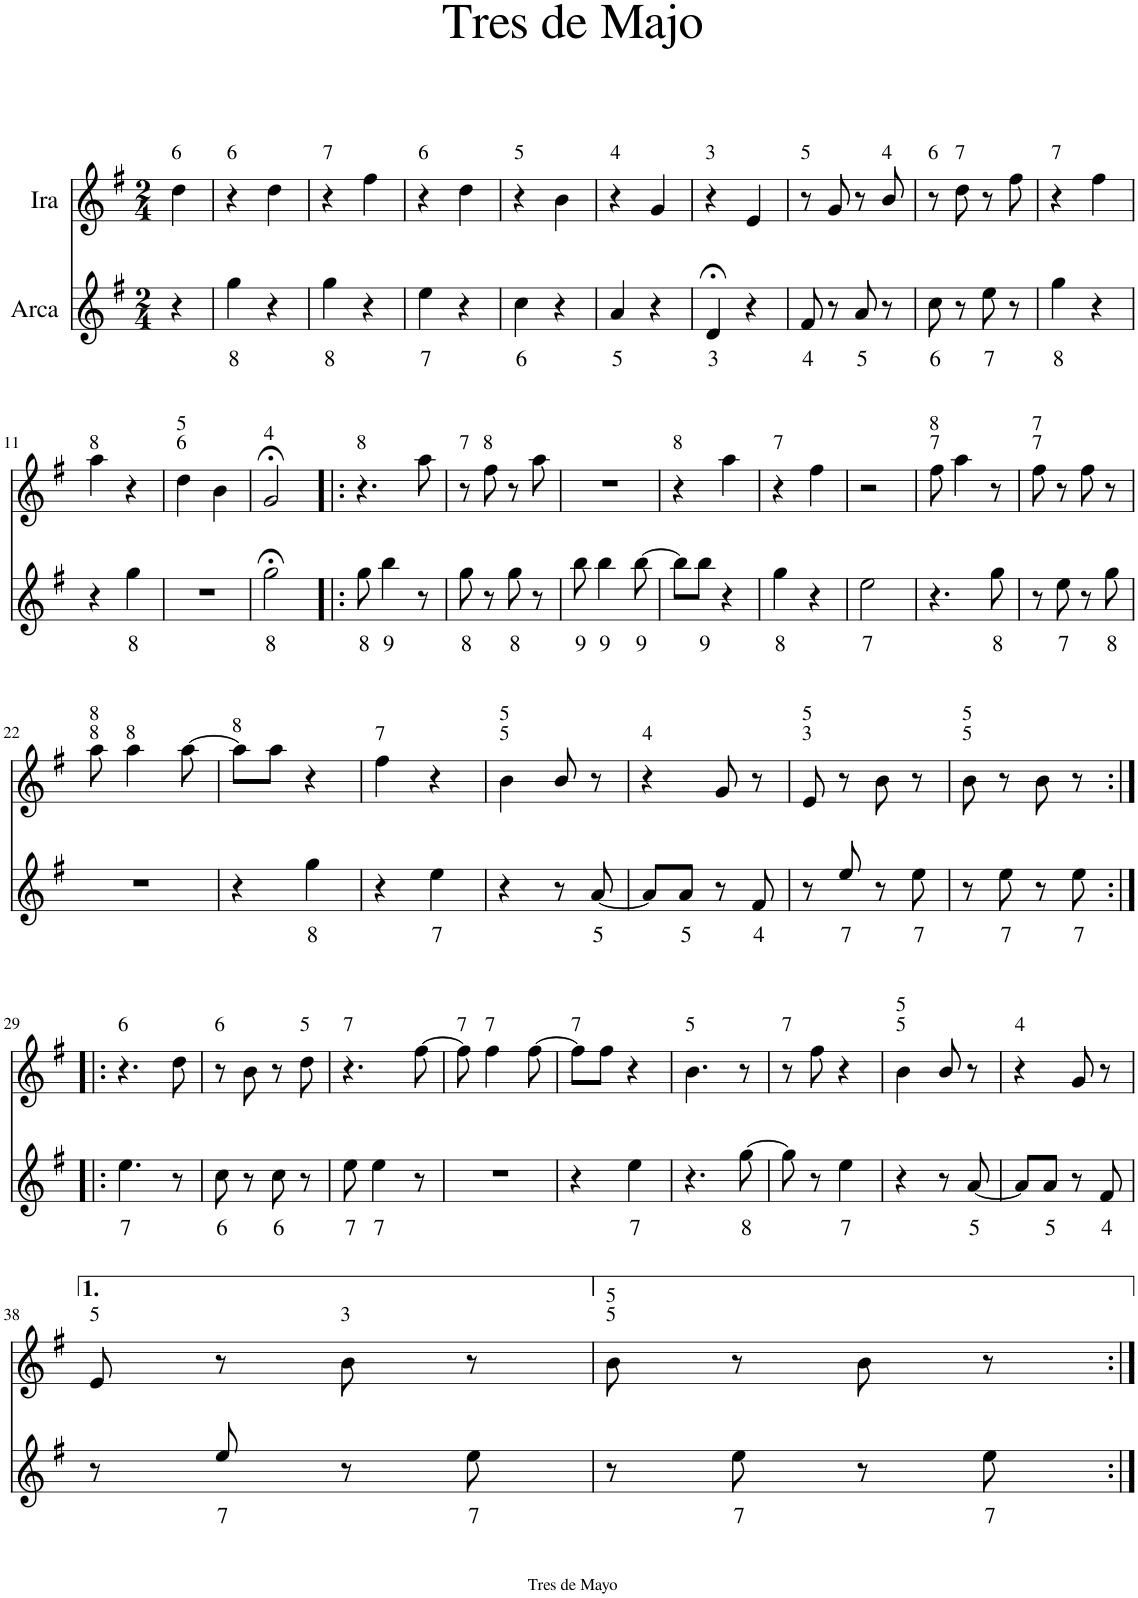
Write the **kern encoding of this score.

**kern	**text	**kern
*part2	*part2	*part1
*staff2	*staff2	*staff1
*I"Arca	*	*I"Ira
*clefG2	*	*clefG2
*k[f#]	*	*k[f#]
*M2/4	*	*M2/4
=1	=1	=1
!	!	!LO:TX:a:t=6
4r	.	4dd\
=2	=2	=2
!	!	!LO:TX:a:t=6
!	!LO:LY:b	!
4gg\	8	4r
4r	.	4dd\
=3	=3	=3
!	!	!LO:TX:a:t=7
!	!LO:LY:b	!
4gg\	8	4r
4r	.	4ff#\
=4	=4	=4
!	!	!LO:TX:a:t=6
!	!LO:LY:b	!
4ee\	7	4r
4r	.	4dd\
=5	=5	=5
!	!	!LO:TX:a:t=5
!	!LO:LY:b	!
4cc\	6	4r
4r	.	4b\
=6	=6	=6
!	!	!LO:TX:a:t=4
!	!LO:LY:b	!
4a/	5	4r
4r	.	4g/
=7	=7	=7
!	!	!LO:TX:a:t=3
!	!LO:LY:b	!
4d;</	3	4r
4r	.	4e/
=8	=8	=8
!	!	!LO:TX:a:t=5
!	!LO:LY:b	!
8f#/	4	8r
8r	.	8g/
!	!LO:LY:b	!
8a/	5	8r
!	!	!LO:TX:a:t=4
8r	.	8b/
=9	=9	=9
!	!	!LO:TX:a:t=6
!	!LO:LY:b	!
8cc\	6	8r
!	!	!LO:TX:a:t=7
8r	.	8dd\
!	!LO:LY:b	!
8ee\	7	8r
8r	.	8ff#\
=10	=10	=10
!	!	!LO:TX:a:t=7
!	!LO:LY:b	!
4gg\	8	4r
4r	.	4ff#\
!!LO:LB:g=z
=11	=11	=11
!	!	!LO:TX:a:t=8
4r	.	4aa\
!	!LO:LY:b	!
4gg\	8	4r
=12	=12	=12
!	!	!LO:TX:a:t=6
!	!	!LO:TX:a:t=5
2r	.	4dd\
.	.	4b\
=13	=13	=13
!	!	!LO:TX:a:t=4
!	!LO:LY:b	!
2gg;<\	8	2g;</
=14!|:	=14!|:	=14!|:
!	!	!LO:TX:a:t=8
!	!LO:LY:b	!
8gg\	8	4.r
!	!LO:LY:b	!
4bb\	9	.
8r	.	8aa\
=15	=15	=15
!	!	!LO:TX:a:t=7
!	!LO:LY:b	!
8gg\	8	8r
!	!	!LO:TX:a:t=8
8r	.	8ff#\
!	!LO:LY:b	!
8gg\	8	8r
8r	.	8aa\
=16	=16	=16
!	!LO:LY:b	!
8bb\	9	2r
!	!LO:LY:b	!
4bb\	9	.
!	!LO:LY:b	!
[8bb\	9	.
=17	=17	=17
!	!	!LO:TX:a:t=8
8bb\L]	.	4r
!	!LO:LY:b	!
8bb\J	9	.
4r	.	4aa\
=18	=18	=18
!	!	!LO:TX:a:t=7
!	!LO:LY:b	!
4gg\	8	4r
4r	.	4ff#\
=19	=19	=19
!	!LO:LY:b	!
2ee\	7	2r
=20	=20	=20
!	!	!LO:TX:a:t=7
!	!	!LO:TX:a:t=8
4.r	.	8ff#\
.	.	4aa\
!	!LO:LY:b	!
8gg\	8	8r
=21	=21	=21
!	!	!LO:TX:a:t=7
!	!	!LO:TX:a:t=7
8r	.	8ff#\
!	!LO:LY:b	!
8ee\	7	8r
8r	.	8ff#\
!	!LO:LY:b	!
8gg\	8	8r
!!LO:LB:g=z
=22	=22	=22
!	!	!LO:TX:a:t=8
!	!	!LO:TX:a:t=8
2r	.	8aa\
!	!	!LO:TX:a:t=8
.	.	4aa\
.	.	[8aa\
=23	=23	=23
!	!	!LO:TX:a:t=8
4r	.	8aa\L]
.	.	8aa\J
!	!LO:LY:b	!
4gg\	8	4r
=24	=24	=24
!	!	!LO:TX:a:t=7
4r	.	4ff#\
!	!LO:LY:b	!
4ee\	7	4r
=25	=25	=25
!	!	!LO:TX:a:t=5
!	!	!LO:TX:a:t=5
4r	.	4b\
8r	.	8b/
!	!LO:LY:b	!
[8a/	5	8r
=26	=26	=26
!	!	!LO:TX:a:t=4
8a/L]	.	4r
!	!LO:LY:b	!
8a/J	5	.
8r	.	8g/
!	!LO:LY:b	!
8f#/	4	8r
=27	=27	=27
!	!	!LO:TX:a:t=3
!	!	!LO:TX:a:t=5
8r	.	8e/
!	!LO:LY:b	!
8ee/	7	8r
8r	.	8b\
!	!LO:LY:b	!
8ee\	7	8r
=28	=28	=28
!	!	!LO:TX:a:t=5
!	!	!LO:TX:a:t=5
8r	.	8b\
!	!LO:LY:b	!
8ee\	7	8r
8r	.	8b\
!	!LO:LY:b	!
8ee\	7	8r
!!LO:LB:g=z
=29:|!|:	=29:|!|:	=29:|!|:
!	!	!LO:TX:a:t=6
!	!LO:LY:b	!
4.ee\	7	4.r
8r	.	8dd\
=30	=30	=30
!	!	!LO:TX:a:t=6
!	!LO:LY:b	!
8cc\	6	8r
8r	.	8b\
!	!LO:LY:b	!
8cc\	6	8r
!	!	!LO:TX:a:t=5
8r	.	8dd\
=31	=31	=31
!	!	!LO:TX:a:t=7
!	!LO:LY:b	!
8ee\	7	4.r
!	!LO:LY:b	!
4ee\	7	.
8r	.	[8ff#\
=32	=32	=32
!	!	!LO:TX:a:t=7
2r	.	8ff#\]
!	!	!LO:TX:a:t=7
.	.	4ff#\
.	.	[8ff#\
=33	=33	=33
!	!	!LO:TX:a:t=7
4r	.	8ff#\L]
.	.	8ff#\J
!	!LO:LY:b	!
4ee\	7	4r
=34	=34	=34
!	!	!LO:TX:a:t=5
4.r	.	4.b\
!	!LO:LY:b	!
[8gg\	8	8r
=35	=35	=35
!	!	!LO:TX:a:t=7
8gg\]	.	8r
8r	.	8ff#\
!	!LO:LY:b	!
4ee\	7	4r
=36	=36	=36
!	!	!LO:TX:a:t=5
!	!	!LO:TX:a:t=5
4r	.	4b\
8r	.	8b/
!	!LO:LY:b	!
[8a/	5	8r
=37	=37	=37
!	!	!LO:TX:a:t=4
8a/L]	.	4r
!	!LO:LY:b	!
8a/J	5	.
8r	.	8g/
!	!LO:LY:b	!
8f#/	4	8r
!!LO:LB:g=z
=38	=38	=38
!	!	!LO:TX:a:t=5
8r	.	8e/
!	!LO:LY:b	!
8ee/	7	8r
!	!	!LO:TX:a:t=3
8r	.	8b\
!	!LO:LY:b	!
8ee\	7	8r
=39	=39	=39
!	!	!LO:TX:a:t=5
!	!	!LO:TX:a:t=5
8r	.	8b\
!	!LO:LY:b	!
8ee\	7	8r
8r	.	8b\
!	!LO:LY:b	!
8ee\	7	8r
=:|!	=:|!	=:|!
*-	*-	*-
